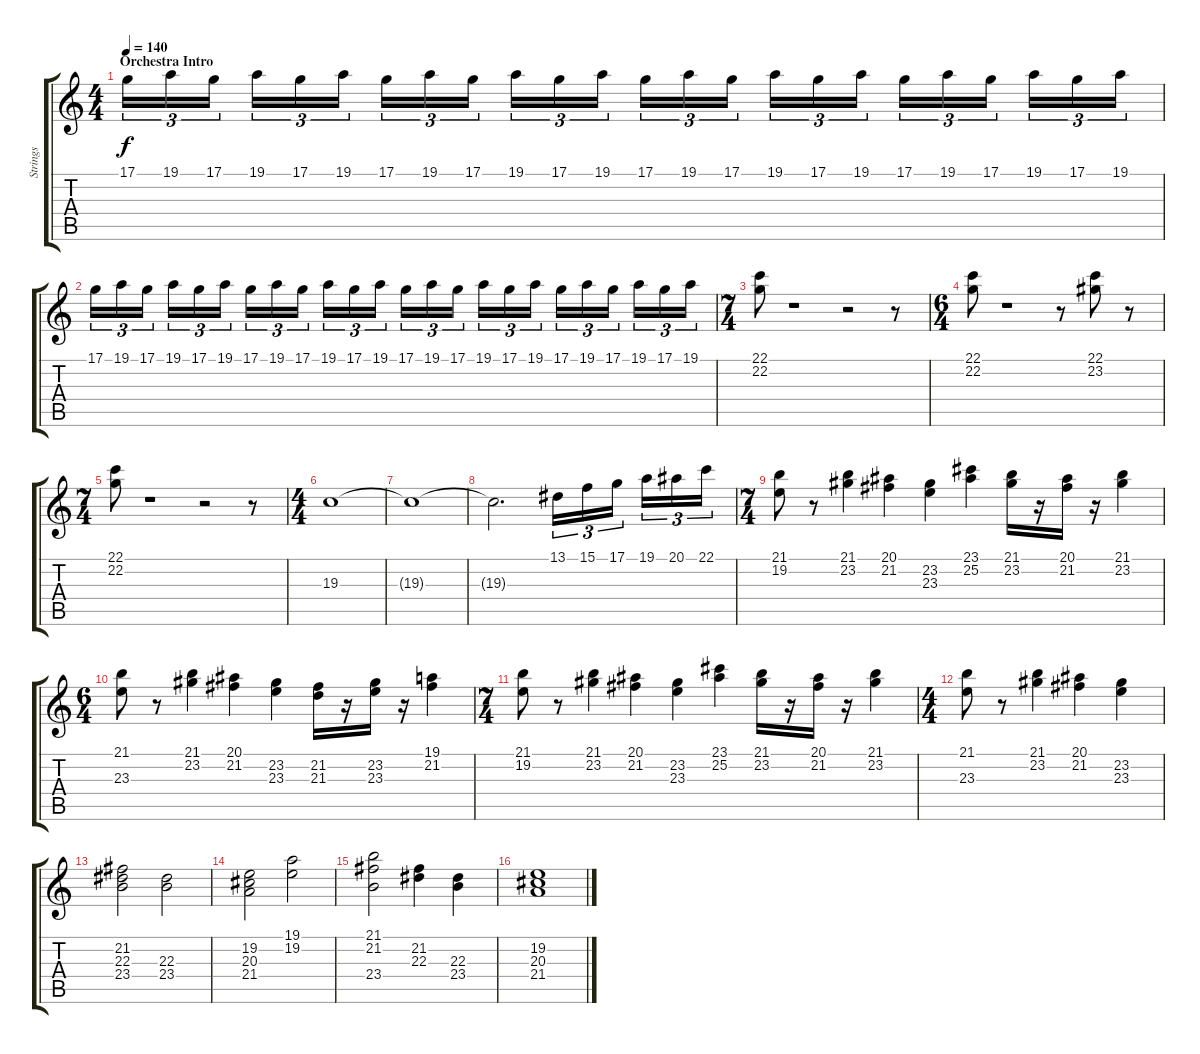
\track ("Strings" "Strings") {instrument stringensemble1}
\staff {score tabs}
\tuning (D4 A3 F3 C3 G2 D2) {hide}
\ts (4 4)
\section ("" "Orchestra Intro")
\tempo 140
\clef g2
\ks c
17.1.16{tu (3 2) dy f instrument stringensemble1} 19.1.16{tu (3 2)} 17.1.16{tu (3 2)} 19.1.16{tu (3 2)} 17.1.16{tu (3 2)} 19.1.16{tu (3 2)} 17.1.16{tu (3 2)} 19.1.16{tu (3 2)} 17.1.16{tu (3 2)} 19.1.16{tu (3 2)} 17.1.16{tu (3 2)} 19.1.16{tu (3 2)} 17.1.16{tu (3 2)} 19.1.16{tu (3 2)} 17.1.16{tu (3 2)} 19.1.16{tu (3 2)} 17.1.16{tu (3 2)} 19.1.16{tu (3 2)} 17.1.16{tu (3 2)} 19.1.16{tu (3 2)} 17.1.16{tu (3 2)} 19.1.16{tu (3 2)} 17.1.16{tu (3 2)} 19.1.16{tu (3 2)} |
17.1.16{tu (3 2)} 19.1.16{tu (3 2)} 17.1.16{tu (3 2)} 19.1.16{tu (3 2)} 17.1.16{tu (3 2)} 19.1.16{tu (3 2)} 17.1.16{tu (3 2)} 19.1.16{tu (3 2)} 17.1.16{tu (3 2)} 19.1.16{tu (3 2)} 17.1.16{tu (3 2)} 19.1.16{tu (3 2)} 17.1.16{tu (3 2)} 19.1.16{tu (3 2)} 17.1.16{tu (3 2)} 19.1.16{tu (3 2)} 17.1.16{tu (3 2)} 19.1.16{tu (3 2)} 17.1.16{tu (3 2)} 19.1.16{tu (3 2)} 17.1.16{tu (3 2)} 19.1.16{tu (3 2)} 17.1.16{tu (3 2)} 19.1.16{tu (3 2)} |
\ts (7 4)
(22.1 22.2).8{volume 13 balance 5} r.1 r.2 r.8 |
\ts (6 4)
(22.1 22.2).8 r.1 r.8 (22.1 23.2).8 r.8 |
\ts (7 4)
(22.1 22.2).8 r.1 r.2 r.8 |
\ts (4 4)
19.3.1 |
19.3{t}.1 |
19.3{t}.2{d} 13.1.16{tu (3 2)} 15.1.16{tu (3 2)} 17.1.16{tu (3 2)} 19.1.16{tu (3 2)} 20.1.16{tu (3 2)} 22.1.16{tu (3 2)} |
\ts (7 4)
(21.1 19.2).8 r.8 (21.1 23.2).4 (20.1 21.2).4 (23.2 23.3).4 (23.1 25.2).4 (21.1 23.2).16 r.16 (20.1 21.2).16 r.16 (21.1 23.2).4 |
\ts (6 4)
(21.1 23.3).8 r.8 (21.1 23.2).4 (20.1 21.2).4 (23.2 23.3).4 (21.2 21.3).16 r.16 (23.2 23.3).16 r.16 (19.1 21.2).4 |
\ts (7 4)
(21.1 19.2).8 r.8 (21.1 23.2).4 (20.1 21.2).4 (23.2 23.3).4 (23.1 25.2).4 (21.1 23.2).16 r.16 (20.1 21.2).16 r.16 (21.1 23.2).4 |
\ts (4 4)
(21.1 23.3).8 r.8 (21.1 23.2).4 (20.1 21.2).4 (23.2 23.3).4 |
(21.2 22.3 23.4).2 (22.3 23.4).2 |
(19.2 20.3 21.4).2 (19.1 19.2).2 |
(21.1 21.2 23.4).2 (21.2 22.3).4 (22.3 23.4).4 |
(19.2 20.3 21.4).1
